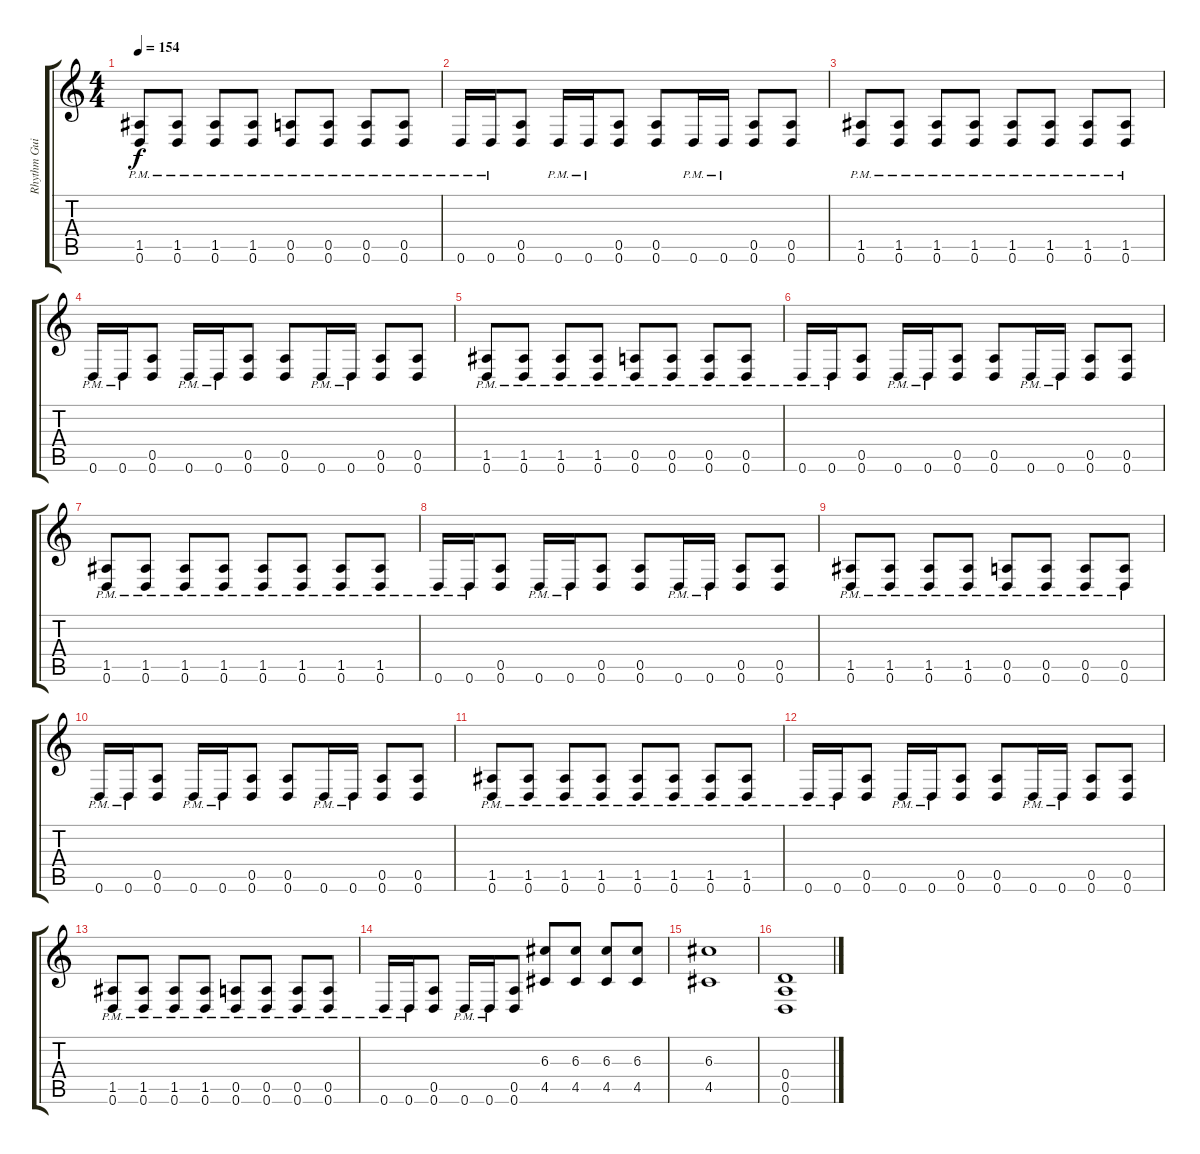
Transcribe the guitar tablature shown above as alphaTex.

\track ("Rhythm Guitar 2" "Rhythm Gui") {instrument distortionguitar}
\staff {score tabs}
\tuning (E4 B3 G3 D3 A2 D2) {hide}
\ts (4 4)
\tempo 154
\clef g2
\ks c
(1.5{pm} 0.6{pm}).8{dy f} (1.5{pm} 0.6{pm}).8 (1.5{pm} 0.6{pm}).8 (1.5{pm} 0.6{pm}).8 (0.5{pm} 0.6{pm}).8 (0.5{pm} 0.6{pm}).8 (0.5{pm} 0.6{pm}).8 (0.5{pm} 0.6{pm}).8 |
0.6{pm}.16 0.6{pm}.16 (0.5 0.6).8 0.6{pm}.16 0.6{pm}.16 (0.5 0.6).8 (0.5 0.6).8 0.6{pm}.16 0.6{pm}.16 (0.5 0.6).8 (0.5 0.6).8 |
(1.5{pm} 0.6{pm}).8 (1.5{pm} 0.6{pm}).8 (1.5{pm} 0.6{pm}).8 (1.5{pm} 0.6{pm}).8 (1.5{pm} 0.6{pm}).8 (1.5{pm} 0.6{pm}).8 (1.5{pm} 0.6{pm}).8 (1.5{pm} 0.6{pm}).8 |
0.6{pm}.16 0.6{pm}.16 (0.5 0.6).8 0.6{pm}.16 0.6{pm}.16 (0.5 0.6).8 (0.5 0.6).8 0.6{pm}.16 0.6{pm}.16 (0.5 0.6).8 (0.5 0.6).8 |
(1.5{pm} 0.6{pm}).8 (1.5{pm} 0.6{pm}).8 (1.5{pm} 0.6{pm}).8 (1.5{pm} 0.6{pm}).8 (0.5{pm} 0.6{pm}).8 (0.5{pm} 0.6{pm}).8 (0.5{pm} 0.6{pm}).8 (0.5{pm} 0.6{pm}).8 |
0.6{pm}.16 0.6{pm}.16 (0.5 0.6).8 0.6{pm}.16 0.6{pm}.16 (0.5 0.6).8 (0.5 0.6).8 0.6{pm}.16 0.6{pm}.16 (0.5 0.6).8 (0.5 0.6).8 |
(1.5{pm} 0.6{pm}).8 (1.5{pm} 0.6{pm}).8 (1.5{pm} 0.6{pm}).8 (1.5{pm} 0.6{pm}).8 (1.5{pm} 0.6{pm}).8 (1.5{pm} 0.6{pm}).8 (1.5{pm} 0.6{pm}).8 (1.5{pm} 0.6{pm}).8 |
0.6{pm}.16 0.6{pm}.16 (0.5 0.6).8 0.6{pm}.16 0.6{pm}.16 (0.5 0.6).8 (0.5 0.6).8 0.6{pm}.16 0.6{pm}.16 (0.5 0.6).8 (0.5 0.6).8 |
(1.5{pm} 0.6{pm}).8 (1.5{pm} 0.6{pm}).8 (1.5{pm} 0.6{pm}).8 (1.5{pm} 0.6{pm}).8 (0.5{pm} 0.6{pm}).8 (0.5{pm} 0.6{pm}).8 (0.5{pm} 0.6{pm}).8 (0.5{pm} 0.6{pm}).8 |
0.6{pm}.16 0.6{pm}.16 (0.5 0.6).8 0.6{pm}.16 0.6{pm}.16 (0.5 0.6).8 (0.5 0.6).8 0.6{pm}.16 0.6{pm}.16 (0.5 0.6).8 (0.5 0.6).8 |
(1.5{pm} 0.6{pm}).8 (1.5{pm} 0.6{pm}).8 (1.5{pm} 0.6{pm}).8 (1.5{pm} 0.6{pm}).8 (1.5{pm} 0.6{pm}).8 (1.5{pm} 0.6{pm}).8 (1.5{pm} 0.6{pm}).8 (1.5{pm} 0.6{pm}).8 |
0.6{pm}.16 0.6{pm}.16 (0.5 0.6).8 0.6{pm}.16 0.6{pm}.16 (0.5 0.6).8 (0.5 0.6).8 0.6{pm}.16 0.6{pm}.16 (0.5 0.6).8 (0.5 0.6).8 |
(1.5{pm} 0.6{pm}).8 (1.5{pm} 0.6{pm}).8 (1.5{pm} 0.6{pm}).8 (1.5{pm} 0.6{pm}).8 (0.5{pm} 0.6{pm}).8 (0.5{pm} 0.6{pm}).8 (0.5{pm} 0.6{pm}).8 (0.5{pm} 0.6{pm}).8 |
0.6{pm}.16 0.6{pm}.16 (0.5 0.6).8 0.6{pm}.16 0.6{pm}.16 (0.5 0.6).8 (6.3 4.5).8 (6.3 4.5).8 (6.3 4.5).8 (6.3 4.5).8 |
(6.3 4.5).1 |
(0.4 0.5 0.6).1
